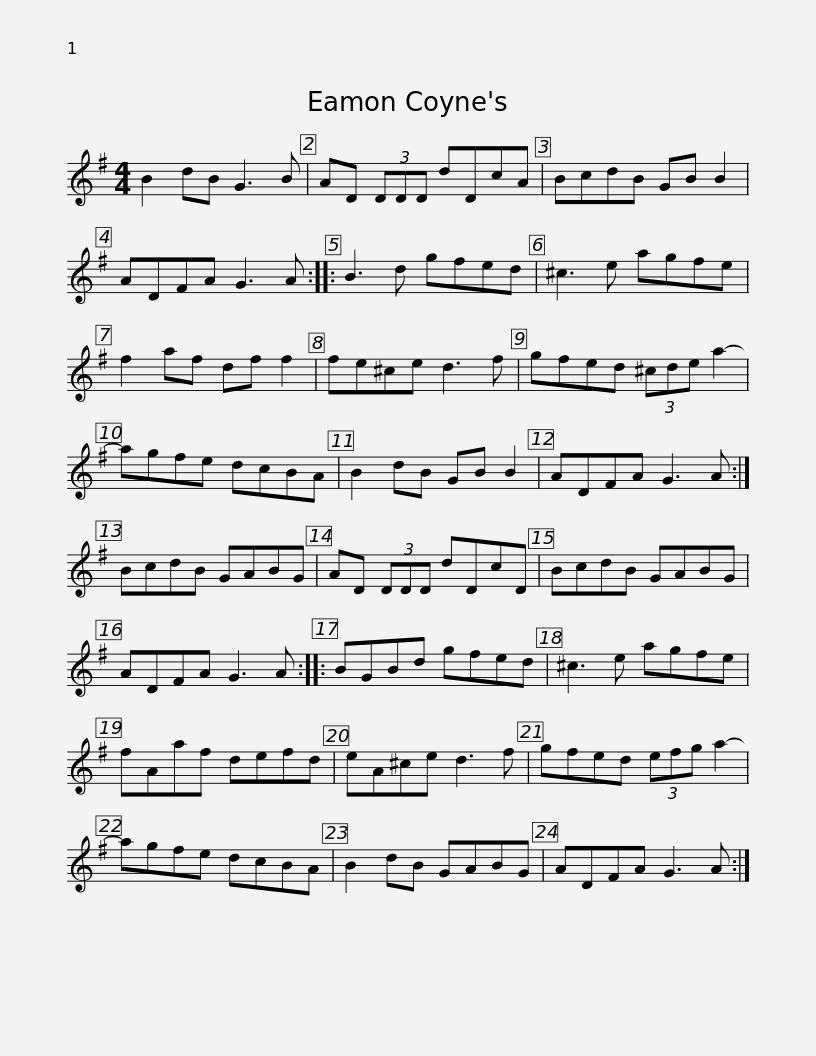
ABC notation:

X:1
L:1/8
M:4/4
I:linebreak $
K:G
V:1 treble
V:1
 B2 dB G3 B | AD (3DDD dDcA | BcdB GB B2 | ADFA G3 A :: B3 d gfed | %5
 ^c3 e agfe |$ f2 af df f2 | fe^ce d3 f | gfed (3^cde a2- | agfe dcBA | %10
 B2 dB GB B2 | ADFA G3 A :|$ BcdB GABG | AD (3DDD dDcD | BcdB GABG | %15
 ADFA G3 A :: BGBd gfed |$ ^c3 e agfe | fAaf defd | eA^ce d3 f | %20
 gfed (3efg a2- | agfe dcBA | B2 dB GABG |$ ADFA G3 A :| %24
